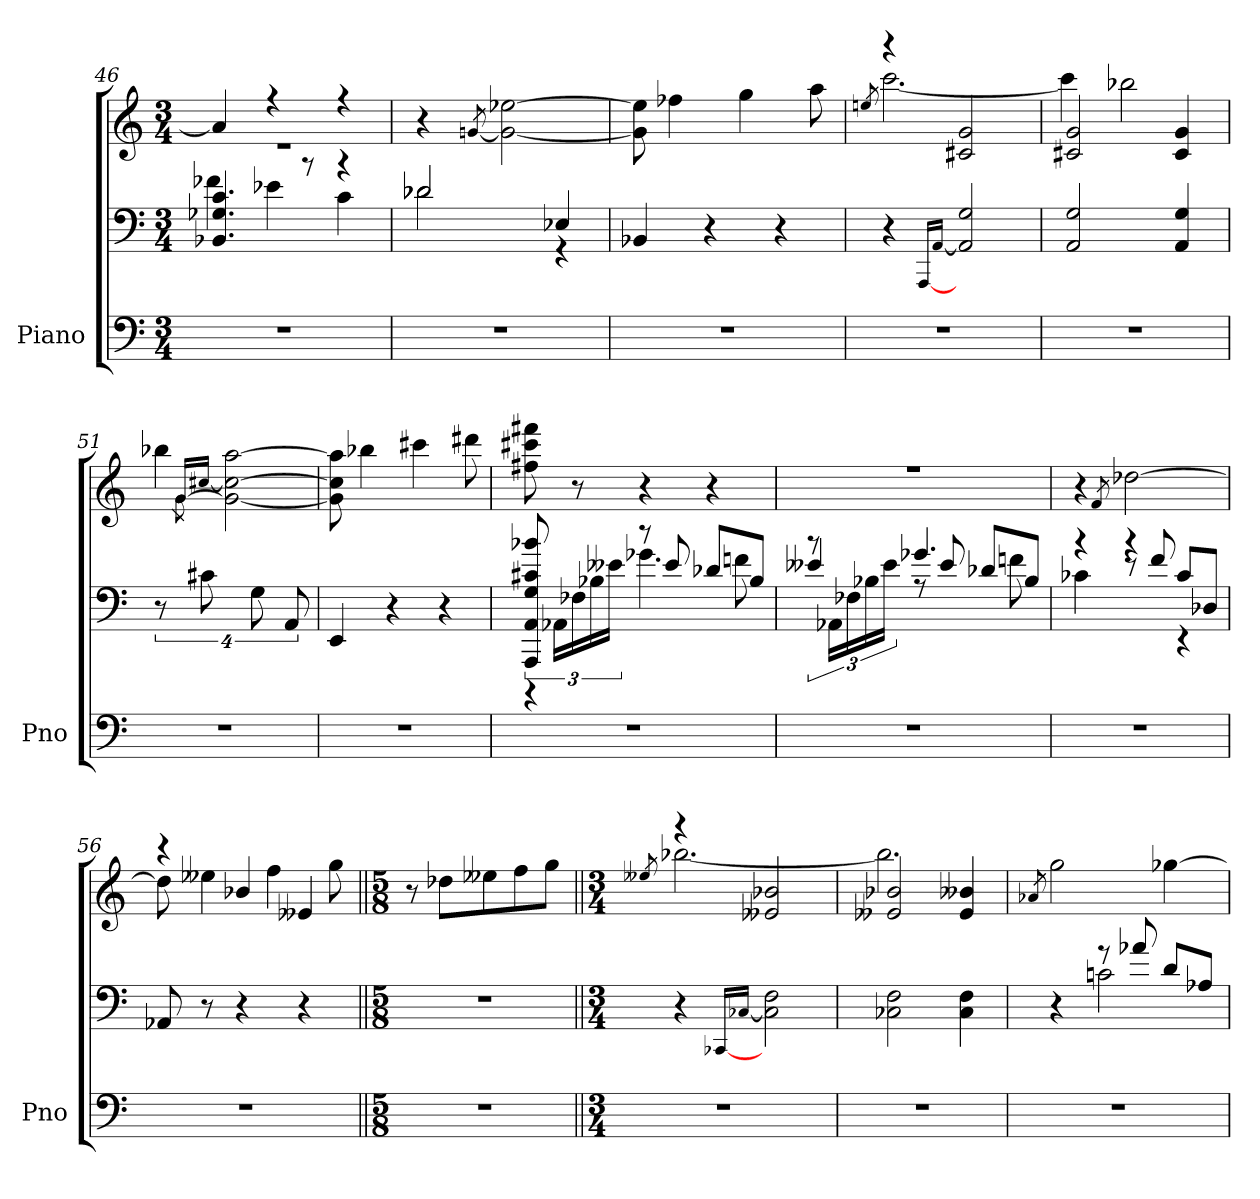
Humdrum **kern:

**kern	**kern	**kern
*part1	*part1	*part1
*staff3	*staff2	*staff1
*I"Piano	*	*
*I'Pno	*	*
*clefF4	*clefF4	*clefG2
*k[]	*k[]	*k[]
*M3/4	*M3/4	*M3/4
=46	=46	=46
*	*^	*^
2.r	4.BB-X 4.G-X 4.c	4f-X	4a-]	2.r
.	.	4e-X	4r	.
.	8r	.	.	.
.	4r	4c	4r	.
*	*	*	*v	*v
=47	=47	=47	=47
2.r	2d-X	2d-X	4r
.	.	.	[8qgn
.	.	.	2g_ [2ee-X
.	4E-X	4r	.
*	*v	*v	*
=48	=48	=48
2.r	4BB-X	8g] 8ee-]
.	.	4ff-X
.	4r	.
.	.	4gg
.	4r	.
.	.	8aa
=49	=49	=49
.	.	8qeen
*	*	*^
2.r	4r	4r	[2.ccc
.	[16qAAALL	.	.
.	[16qAAJJ	.	.
.	2AA]/ 2G/	2c#X 2g	.
=50	=50	=50	=50
2.r	2AA/ 2G/	2c#X 2g	4ccc]
.	.	.	2bb-X
.	4AA/ 4G/	4c# 4g	.
=51	=51	=51	=51
2.r	16%3r	4ryy	4bb-X
.	16%3c#X	.	.
.	.	.	16qgLL
.	.	[8qg\	[16qcc#XJJ
.	.	2g_ 2cc#_ [2aa	2ryy
.	16%3G	.	.
.	16%3AA	.	.
*	*	*v	*v
=52	=52	=52
2.r	4EE	8g] 8cc#] 8aa]
.	.	4bb-X
.	4r	.
.	.	4ccc#X
.	4r	.
.	.	8ddd#X
=53	=53	=53
*	*^	*
2.r	12AAA 12AA 12G 12c#X 12b-X	4r	8ff#X 8ccc#X 8fff#X
.	24AA-XLL	.	.
.	24F-X	.	8r
.	24B-X	.	.
.	24e--X\JJ	.	.
.	8r	4.g-X	4r
.	8e--/	.	.
.	8d-X/L	.	4r
.	8B-J	8fn\	.
=54	=54	=54	=54
*	*	*^	*
2.r	12r	4e--X/	4ryy	2.rff
.	24AA-XLL	.	.	.
.	24F-X	.	.	.
.	24B-X	.	.	.
.	24e--\JJ	.	.	.
.	8ryy	8rA	4.g-X	.
.	8ryy	8e--/	.	.
.	4ryy	8d-X/L	.	.
.	.	8B-J	8fn\	.
*	*	*v	*v	*
=55	=55	=55	=55
2.r	4r	4c-X	4r
.	.	.	8qf
.	8r	4rb	[2dd-X
.	8f	.	.
.	8c-L	4r	.
.	8D-XJ	.	.
*	*v	*v	*
=56	=56	=56
*	*	*^
2.r	8AA-X	4r	8dd-]
.	8r	.	4ee--X
.	4r	4b-X	.
.	.	.	4ff
.	4r	4e--X	.
.	.	.	8gg
*	*	*v	*v
=57||	=57||	=57||
*M5/8	*M5/8	*M5/8
3...r	3...r	8r
.	.	8dd-XL
.	.	8ee--X
.	.	8ff
.	.	8ggJ
=58||	=58||	=58||
*M3/4	*M3/4	*M3/4
.	.	8qee--X
*	*	*^
2.r	4r	4r	[2.bb-X
.	[16qCC-XLL	.	.
.	[16qC-XJJ	.	.
.	2C-] 2F	2e--X 2b-X	.
=59	=59	=59	=59
2.r	2C-X 2F	2e--X 2b-X	2.bb-]
.	4C- 4F	4e-- 4b--X	.
*	*	*v	*v
=60	=60	=60
.	.	8qa-X
*	*^	*
2.r	4r	4ryy	2gg
.	8r	2cn	.
.	8a-X	.	.
.	8dL	.	[4gg-X
.	8A-XJ	.	.
*	*v	*v	*
=	=	=
*-	*-	*-
